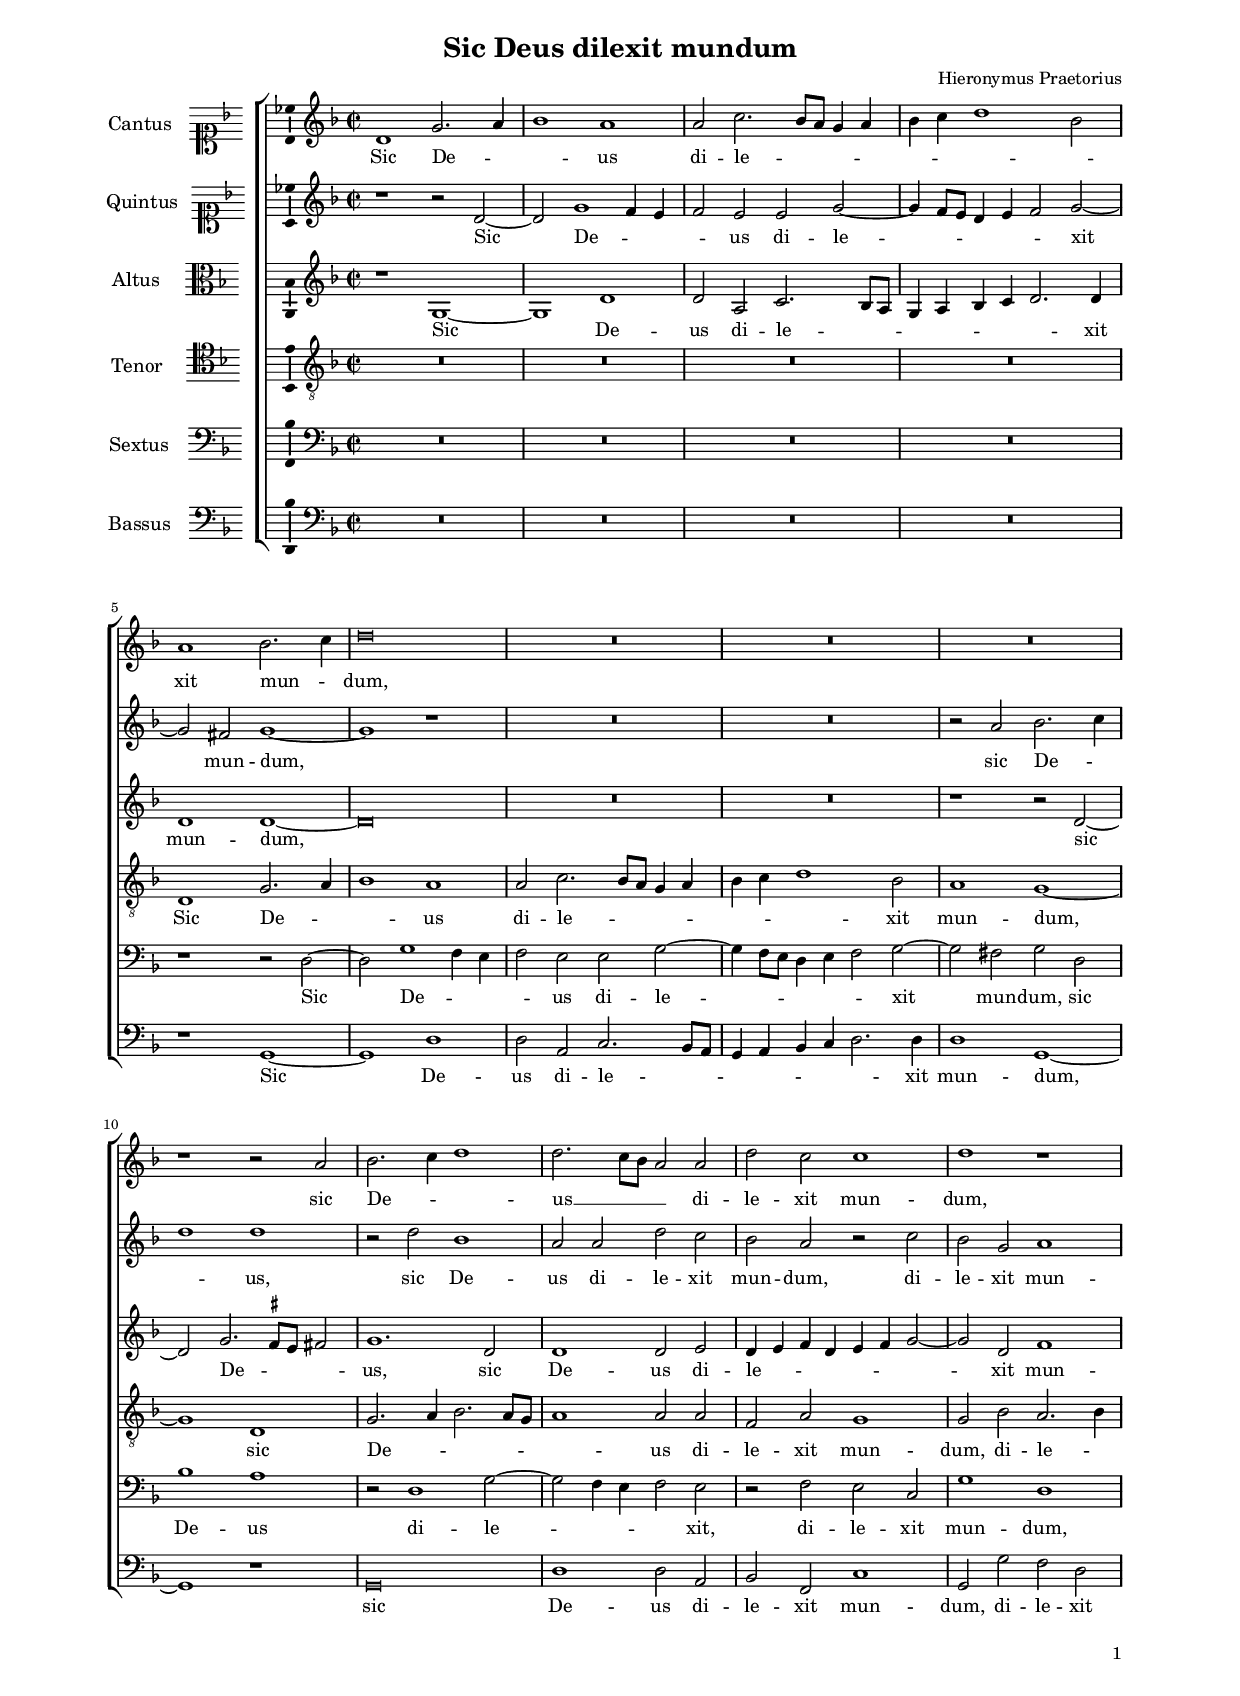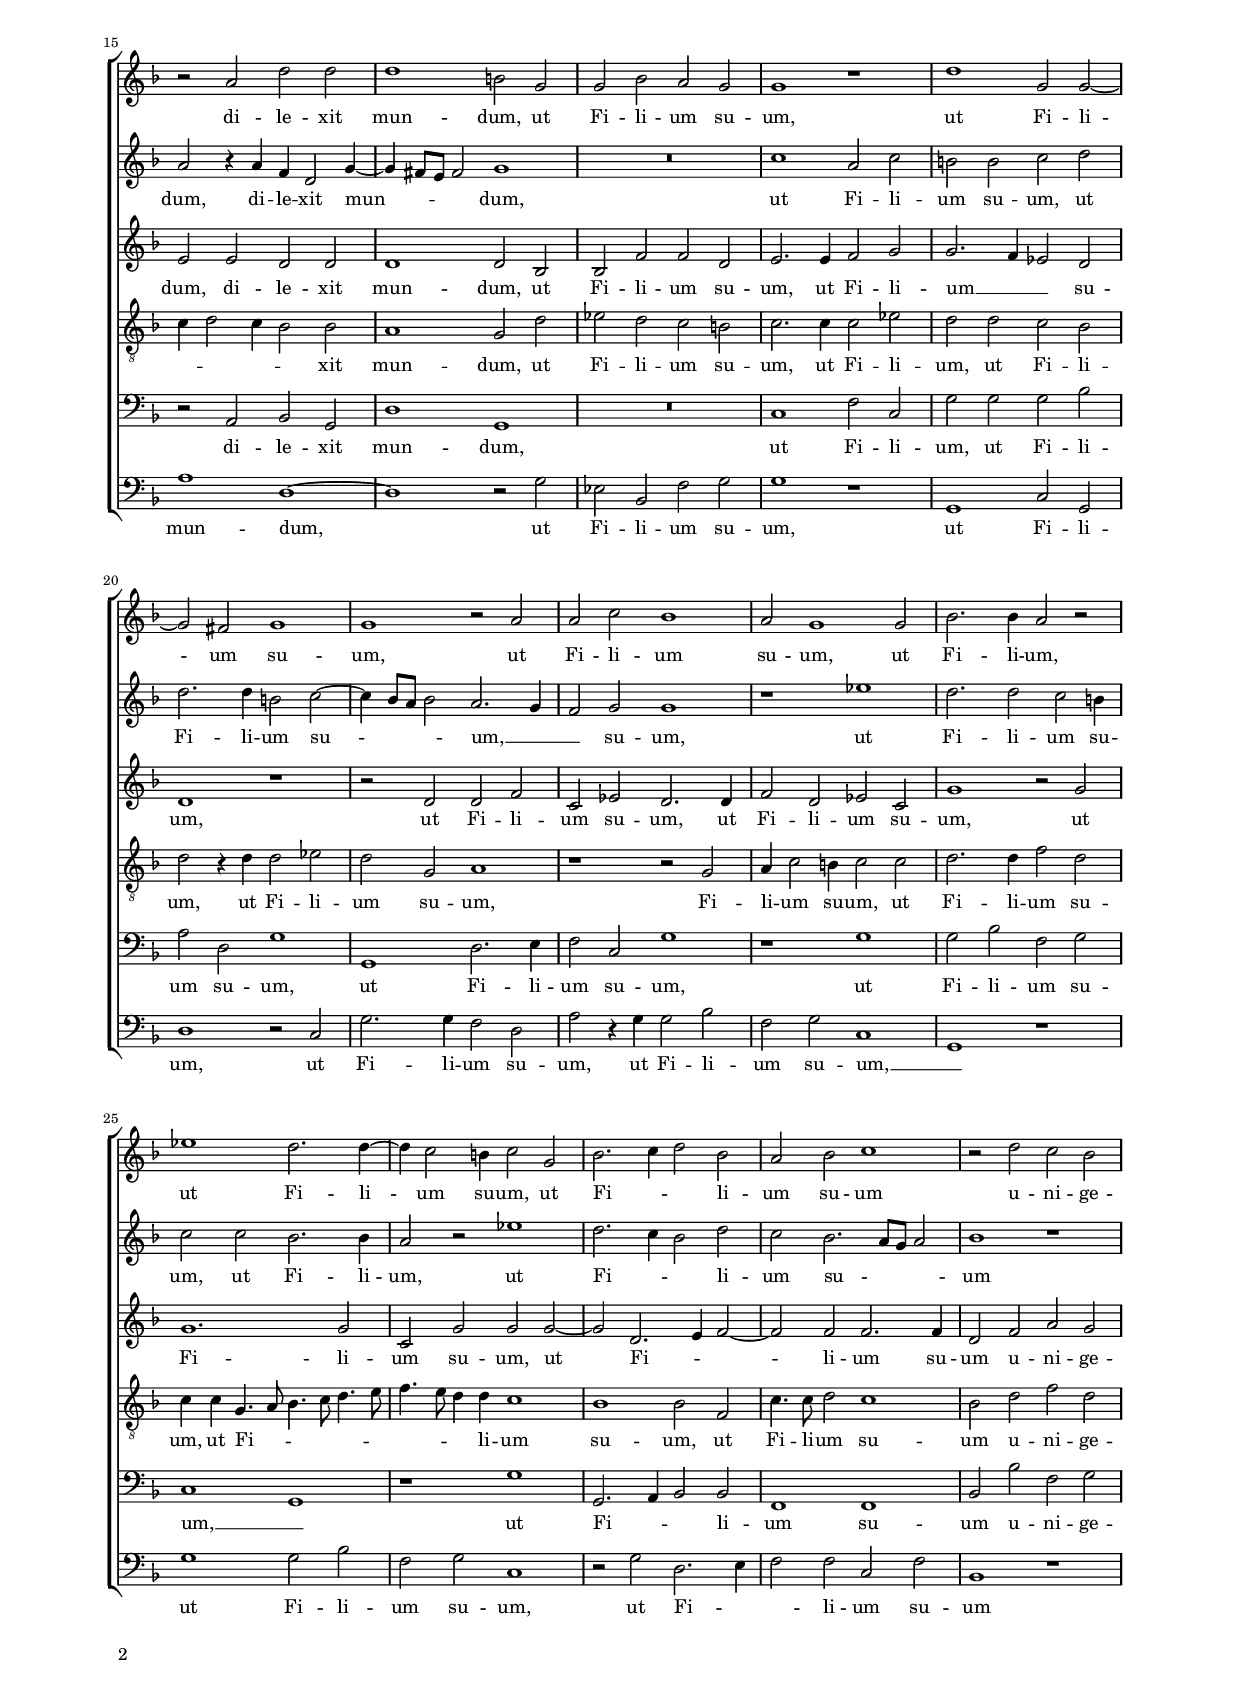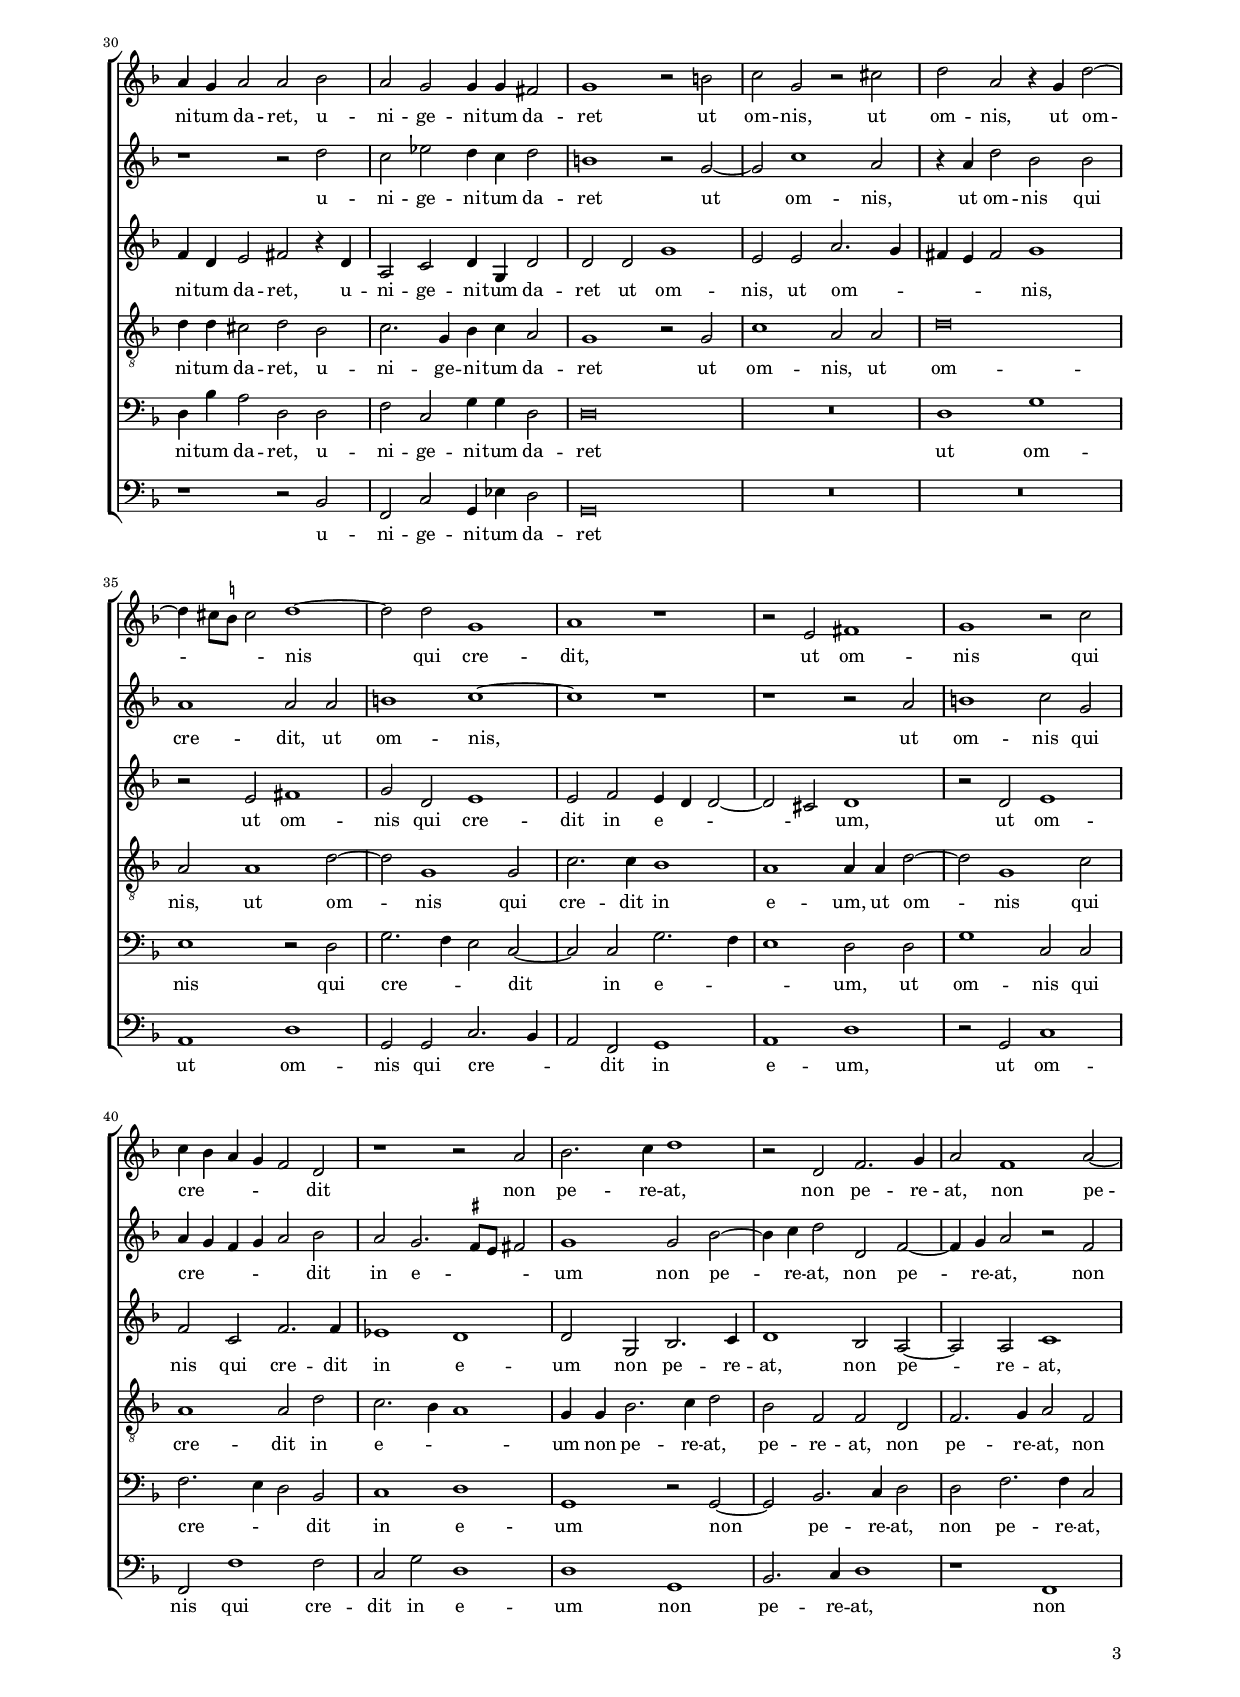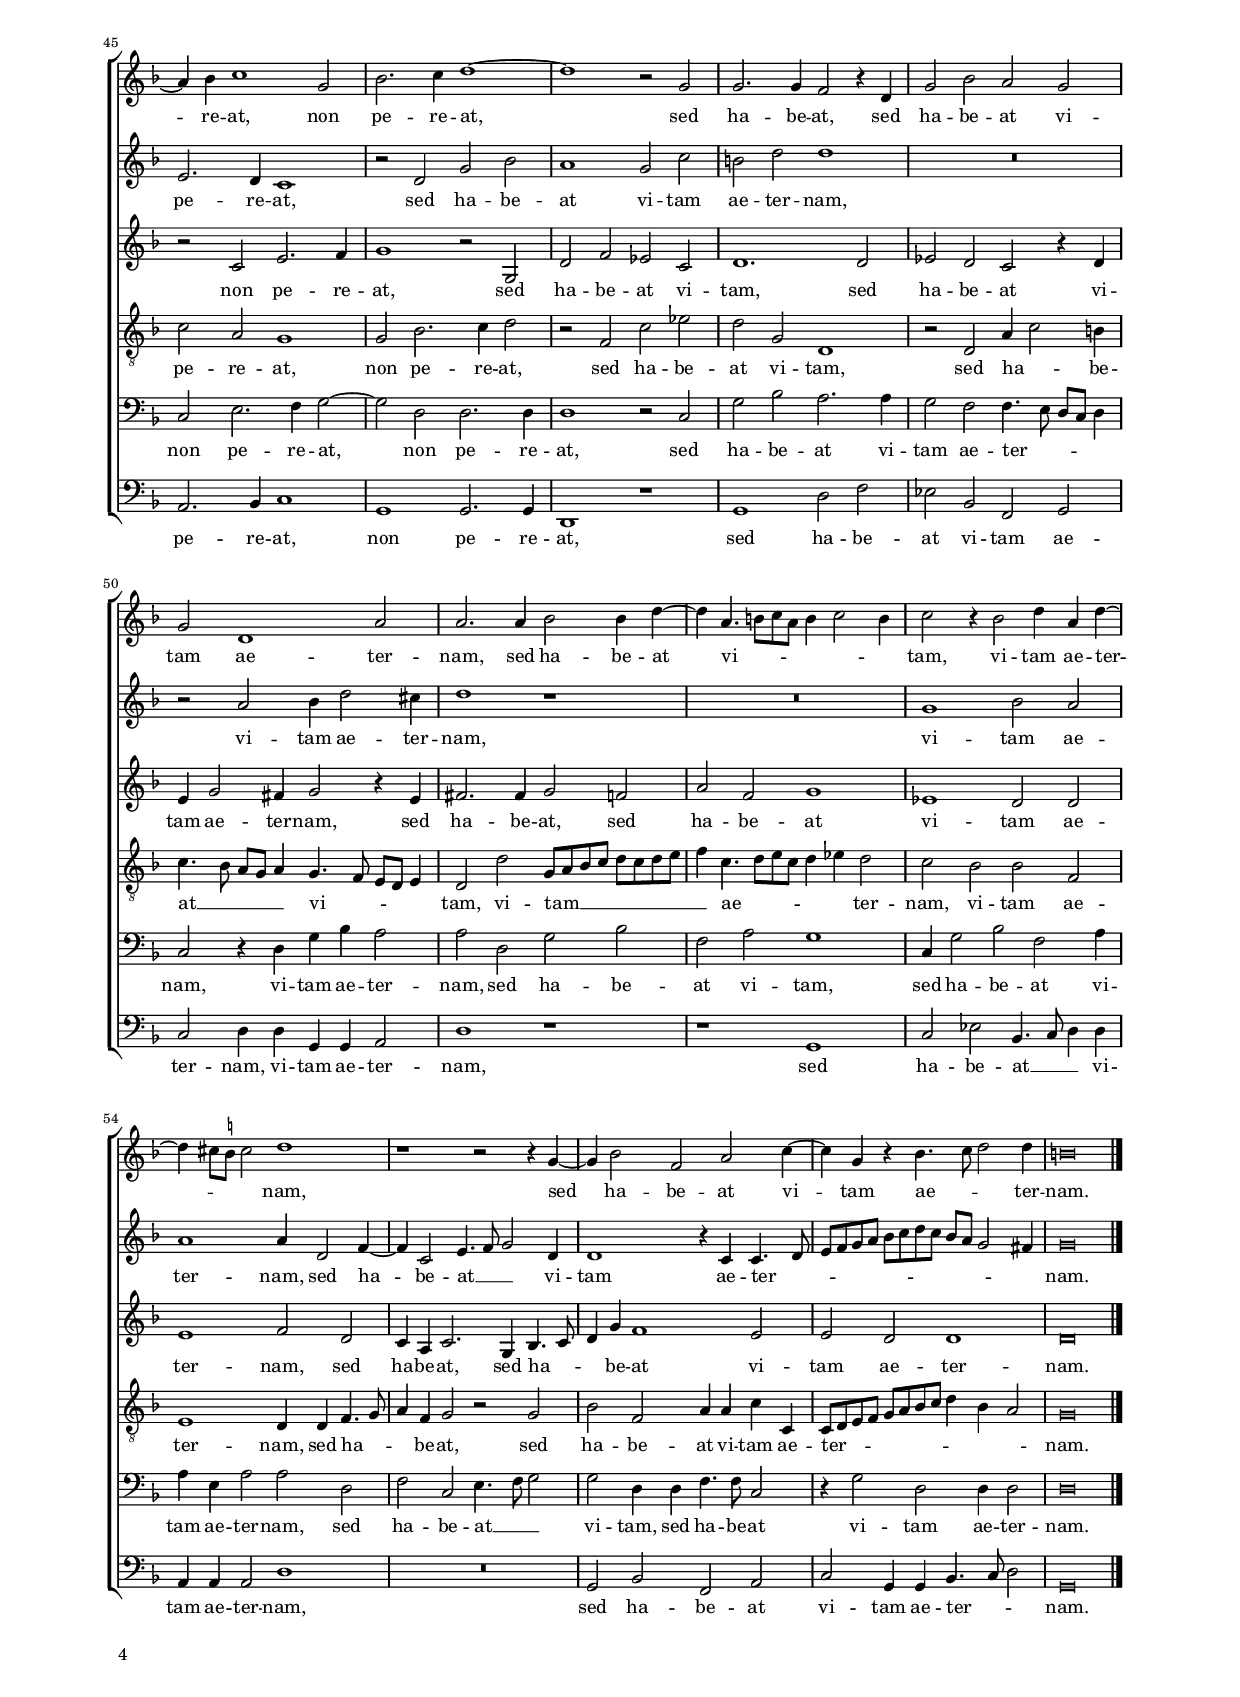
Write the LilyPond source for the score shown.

\header
{
  title="Sic Deus dilexit mundum"
  composer="Hieronymus Praetorius"
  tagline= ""
}

\version "2.24.2"
\language deutsch
#(set-global-staff-size 15)
% #(set-default-paper-size "letter")
#(ly:set-option 'point-and-click #f)


\paper
	{
	top-margin = 1.3 \cm
	bottom-margin = 0.8\cm
	left-margin = 2 \cm
	right-margin = 2 \cm
	ragged-bottom = ##f
	ragged-last-bottom = ##f
	print-page-number = ##f
	system-system-spacing = #'((basic-distance . 17) (minimum-distance . 13) (padding . 5) (strechability . 250))
	oddFooterMarkup=\markup   \fill-line { "" \fromproperty #'page:page-number-string }
	evenFooterMarkup=\markup  \fill-line { \fromproperty #'page:page-number-string "" }
	last-bottom-spacing = #'((basic-distance . 12) (minimum-distance . 7) (padding . 4))
	systems-per-page = 3
%	page-count = 4
%	min-systems-per-page = 3
	}


global = {
	\key f \major
	\time 2/2 \set Score.measureLength = #(ly:make-moment 2/1)
	\skip 1*2*58 \bar "|."
	}

ficta = { \once \set suggestAccidentals = ##t }
	
forget = #(define-music-function (music) (ly:music?) #{
	\accidentalStyle forget
	$music
	\accidentalStyle default
	#})


incipitcantus = \markup { \score {
	{
	\set Staff.instrumentName = \markup { \fontsize #1 "Cantus" }
	\key f \major
	\clef soprano
	s4 \bar ""
	}
	\layout  {
	raggedright = ##t
	indent = 1.6 \cm
	line-width = 2.5 \cm
	\context { \Staff \remove Time_signature_engraver }
	\override Staff.Clef.Y-extent = #'(0 . 0)
	}} \hspace #1 }


incipitsextus = \markup { \score {
	{
	\set Staff.instrumentName = \markup { \fontsize #1 "Quintus" }
	\key f \major
	\clef soprano
	s4 \bar ""
	}
	\layout  {
	raggedright = ##t
	indent = 1.6 \cm
	line-width = 2.5 \cm
	\context { \Staff \remove Time_signature_engraver }
	\override Staff.Clef.Y-extent = #'(0 . 0)
	}} \hspace #1 }
	  
	  
incipitaltus = \markup { \score {
	{
	\set Staff.instrumentName = \markup { \fontsize #1 "Altus" }
	\key f \major
	\clef alto
	s4 \bar ""
	}
	\layout  {
	raggedright = ##t
	indent = 1.6 \cm
	line-width = 2.5 \cm
	\context { \Staff \remove Time_signature_engraver }
	\override Staff.Clef.Y-extent = #'(0 . 0)
	}} \hspace #1 }


incipittenor = \markup { \score {
	{
	\set Staff.instrumentName = \markup { \fontsize #1 "Tenor" }
	\key f \major
	\clef tenor
	s4 \bar ""
	}
	\layout  {
	raggedright = ##t
	indent = 1.6 \cm
	line-width = 2.5 \cm
	\context { \Staff \remove Time_signature_engraver }
	\override Staff.Clef.Y-extent = #'(0 . 0)
	}} \hspace #1 }
	  
	  
incipitquintus = \markup { \score {
	{
	\set Staff.instrumentName = \markup { \fontsize #1 "Sextus" }
	\key f \major
	\clef bass
	s4 \bar ""
	}
	\layout  {
	raggedright = ##t
	indent = 1.6 \cm
	line-width = 2.5 \cm
	\context { \Staff \remove Time_signature_engraver }
	\override Staff.Clef.Y-extent = #'(0 . 0)
	}} \hspace #1 }
	  
	  
incipitbassus = \markup { \score {
	{
	\set Staff.instrumentName = \markup { \fontsize #1 "Bassus" }
	\key f \major
	\clef bass
	s4 \bar ""
	}
	\layout  {
	raggedright = ##t
	indent = 1.6 \cm
	line-width = 2.5 \cm
	\context { \Staff \remove Time_signature_engraver }
	\override Staff.Clef.Y-extent = #'(0 . 0)
	}} \hspace #1 }


cantus =  \relative c''
	{
	d,1 g2. a4
	b1 a
	a2 c2. b8 a g4 a
	b4 c d1 b2
%5
	a1 b2. c4 |
	d\breve
	R\breve
	R\breve
	R\breve
%10
	r1 r2 a |
	b2. c4 d1
	d2. c8 b a2 a
	d2 c c1
	d1 r
%15
	r2 a d d |
	d1 h2 g
	g2 b a g
	g1 r
	d'1 g,2 g~
%20
	g2 fis g1 |
	g1 r2 a
	a2 c b1
	a2 g1 g2
	b2. b4 a2 r
%25
	es'1 d2. d4~ |
	d4 c2 h4 c2 g
	b2. c4 d2 b
	a2 b c1
	r2 d c b
%30
	a4 g a2 a b |
	a2 g g4 g fis2
	g1 r2 h
	c2 g r cis
	d2 a r4 g d'2~
%35
	d4 cis8 \ficta h cis2 d1~ |
	d2 d g,1
	a1 r
	r2 e fis1
	g1 r2 c
%40
	c4 b a g f2 d |
	r1 r2 a'
	b2. c4 d1
	r2 d, f2. g4
	a2 f1 a2~
%45
	a4 b c1 g2 |
	b2. c4 d1~
	d1 r2 g,
	g2. g4 f2 r4 d
	g2 b a g
%50
	g2 d1 a'2 |
	a2. a4 b2 b4 d~
	d4 a4. h8 c a h4 c2 h4
	c2 r4 b2 d4 a d~
	d4 cis8 \ficta h cis2 d1
%55
	r1 r2 r4 g,~ |
	g4 b2 f a c4~
	c4 g r b4. c8 d2 d4
	h\breve |
	}


sextus = \relative c''
	{
	r1 r2 d,~
	d2 g1 f4 e
	f2 e e g~
	g4 f8 e d4 e f2 g~
%5
	g2 fis g1~ |
	g1 r
	R\breve
	R\breve
	r2 a b2. c4
%10
	d1 d |
	r2 d b1
	a2 a d c
	b2 a r c
	b2 g a1
%15
	a2 r4 a f d2 g4~ |
	g4 fis8 e fis2 g1
	R\breve
	c1 a2 c
	h2 h c d
%20
	d2. d4 h2 c~ |
	c4 b8 a b2 a2. g4
	f2 g g1
	r1 es'
	d2. d2 c h4
%25
	c2 c b2. b4 |
	a2 r es'1
	d2. c4 b2 d
	c2 b2. a8 g a2
	b1 r
%30
	r1 r2 d |
	c2 es d4 c d2
	h1 r2 g~
	g2 c1 a2
	r4 a d2 b b
%35
	a1 a2 a |
	h1 c~
	c1 r
	r1 r2 a
	h1 c2 g
%40
	a4 g f g a2 b |
	a2 g2. \ficta fis8 e fis!2
	g1 g2 b~
	b4 c d2 d, f~
	f4 g a2 r f
%45
	e2. d4 c1 |
	r2 d g b
	a1 g2 c
	h2 d d1
	R\breve
%50
	r2 a b4 d2 cis4 |
	d1 r
	R\breve
	g,1 b2 a
	a1 a4 d,2 f4~
%55
	f4 c2 e4. f8 g2 d4 |
	d1 r4 c c4. d8
	e8 f g a b[ c d c] b8 a g2 fis4
	g\breve |
	}


altus =  \relative c'
	{
	r1 g~
	g1 d'
	d2 a c2. b8 a
	g4 a b c d2. d4
%5
	d1 d~ |
	d\breve
	R\breve
	R\breve
	r1 r2 d~
%10
	d2 g2. \ficta fis8 e fis!2 |
	g1. d2
	d1 d2 e
	d4 e f d e f g2~
	g2 d f1
%15
	e2 e d d |
	d1 d2 b
	b2 f' f d
	e2. e4 f2 g
	g2. f4 es2 d
%20
	d1 r |
	r2 d d f
	c2 es d2. d4
	f2 d es c
	g'1 r2 g
%25
	g1. g2 |
	c,2 g' g g~
	g2 d2. e4 f2~
	f2 f f2. f4
	d2 f a g
%30
	f4 d e2 fis r4 d |
	a2 c d4 g, d'2
	d2 d g1
	e2 e a2. g4
	fis4 e fis2 g1
%35
	r2 e fis1 |
	g2 d e1
	e2 f e4 d d2~
	d2 cis d1
	r2 d e1
%40
	f2 c f2. f4 |
	es1 d
	d2 g, b2. c4
	d1 b2 a~
	a2 a c1
%45
	r2 c e2. f4 |
	g1 r2 g,
	d'2 f es c
	d1. d2
	es2 d c r4 d
%50
	e4 g2 fis4 g2 r4 e |
	fis2. fis4 g2 f
	a2 f g1
	es1 d2 d
	e1 f2 d
%55
	c4 a c2. g4 b4. c8 |
	d4 g f1 e2
	e2 d d1
	d\breve |
	}


tenor =  \relative c'
	{
	R\breve
	R\breve
	R\breve
	R\breve
%5
	d,1 g2. a4 |
	b1 a
	a2 c2. b8 a g4 a
	b4 c d1 b2
	a1 g~
%10
	g1 d |
	g2. a4 b2. a8 g
	a1 a2 a
	f2 a g1
	g2 b a2. b4 |
%15
	c4 d2 c4 b2 b |
	a1 g2 d'
	es2 d c h
	c2. c4 c2 es
	d2 d c b
%20
	d2 r4 d d2 es |
	d2 g, a1
	r1 r2 g
	a4 c2 h4 c2 c
	d2. d4 f2 d
%25
	c4 c g4. a8 b4. c8 d4. e8 |
	f4. e8 d4 d c1
	b1 b2 f
	c'4. c8 d2 c1
	b2 d f d
%30
	d4 d cis2 d b |
	c2. g4 b c a2
	g1 r2 g
	c1 a2 a
	d\breve
%35
	a2 a1 d2~ |
	d2 g,1 g2
	c2. c4 b1
	a1 a4 a d2~
	d2 g,1 c2
%40
	a1 a2 d |
	c2. b4 a1
	g4 g b2. c4 d2
	b2 f f d
	f2. g4 a2 f
%45
	c'2 a g1 |
	g2 b2. c4 d2
	r2 f, c' es
	d2 g, d1
	r2 d a'4 c2 h4
%50
	c4. b8 a8[ g] a4 g4. f8 e[ d] e4 |
	d2 d' g,8 a b c d[ c d e]
	f4 c4. d8 e c d4 es d2
	c2 b b f
	e1 d4 d f4. g8
%55
	a4 f g2 r g |
	b2 f a4 a c c,
	c8 d e f g[ a b c] d4 b a2
	g\breve |
	}


quintus  =  \relative c
	{
	R\breve
	R\breve
	R\breve
	R\breve
%5
	r1 r2 d~ |
	d2 g1 f4 e
	f2 e e g~
	g4 f8 e d4 e f2 g~
	g2 fis2 g d
%10
	b'1 a |
	r2 d,1 g2~
	g2 f4 e f2 e
	r2 f e c
	g'1 d
%15
	r2 a b g |
	d'1 g,
	R\breve
	c1 f2 c
	g'2 g g b
%20
	a2 d, g1 |
	g,1 d'2. e4
	f2 c g'1
	r1 g
	g2 b f g
%25
	c,1 g |
	r1 g'
	g,2. a4 b2 b
	f1 f
	b2 b' f g
%30
	d4 b' a2 d, d |
	f2 c g'4 g d2
	d\breve
	R\breve
	d1 g
%35
	e1 r2 d |
	g2. f4 e2 c~
	c2 c g'2. f4
	e1 d2 d
	g1 c,2 c
%40
	f2. e4 d2 b |
	c1 d
	g,1 r2 g~
	g2 b2. c4 d2
	d2 f2. f4 c2
%45
	c2 e2. f4 g2~ |
	g2 d d2. d4
	d1 r2 c
	g'2 b a2. a4
	g2 f f4. e8 d8[ c] d4
%50
	c2 r4 d g b a2 |
	a2 d, g b
	f2 a g1
	c,4 g'2 b2 f a4
	a4 e a2 a d,
%55
	f2 c e4. f8 g2 |
	g2 d4 d f4. f8 c2
	r4 g'2 d d4 d2
	d\breve |
	}


bassus  =  \relative c
	{
	R\breve
	R\breve
	R\breve
	R\breve
%5
	r1 g~ |
	g1 d'
	d2 a c2. b8 a
	g4 a b c d2. d4
	d1 g,~
%10
	g1 r |
	g\breve
	d'1 d2 a
	b2 f c'1
	g2 g' f d
%15
	a'1 d,~ |
	d1 r2 g
	es2 b f' g
	g1 r
	g,1 c2 g
%20
	d'1 r2 c |
	g'2. g4 f2 d
	a'2 r4 g g2 b
	f2 g c,1
	g1 r
%25
	g'1 g2 b |
	f2 g c,1
	r2 g' d2. e4
	f2 f c f
	b,1 r
%30
	r1 r2 b |
	f2 c' g4 es' d2
	g,\breve
	R\breve
	R\breve
%35
	a1 d |
	g,2 g c2. b4
	a2 f g1
	a1 d
	r2 g, c1
%40
	f,2 f'1 f2 |
	c2 g' d1
	d1 g,
	b2. c4 d1
	r1 f,
%45
	a2. b4 c1 |
	g1 g2. g4
	d1 r
	g1 d'2 f
	es2 b f g
%50
	c2 d4 d g, g a2 |
	d1 r
	r1 g,
	c2 es b4. c8 d4 d
	a4 a a2 d1
%55
	R\breve |
	g,2 b f a
	c2 g4 g b4. c8 d2
	g,\breve |	
	}


lyricscantus = \lyricmode {
	Sic De -- _ _ us di -- le -- _ _ _ _ _ _ _ _ xit mun -- _ dum,
	sic De -- _ _ us __ _ _ _ di -- le -- xit mun -- dum,
	di -- le -- xit mun -- dum,
	ut Fi -- li -- um su -- um,
	ut Fi -- li -- um su -- um,
	ut Fi -- li -- um su -- um,
	ut Fi -- li -- um,
	ut Fi -- li -- um su -- um,
	ut Fi -- _ _ li -- um su -- um
	u -- ni -- ge -- ni -- tum da -- ret,
	u -- ni -- ge -- ni -- tum da -- ret
	ut om -- nis,
	ut om -- nis,
	ut om -- _ _ _ nis qui cre -- dit,
	ut om -- nis qui cre -- _ _ _ _ dit
	non pe -- re -- at,
	non pe -- re -- at,
	non pe -- re -- at,
	non pe -- re -- at,
	sed ha -- be -- at,
	sed ha -- be -- at vi -- tam ae -- ter -- nam,
	sed ha -- be -- at vi -- _ _ _ _ _ _ tam,
	vi -- tam ae -- ter -- _ _ _ nam,
	sed ha -- be -- at vi -- tam ae -- _ _ ter -- nam.
	}


lyricssextus = \lyricmode {
	Sic De -- _ _ _ us di -- le -- _ _ _ _ _ xit mun -- dum,
	sic De -- _ _ us,
	sic De -- us di -- le -- xit mun -- dum,
	di -- le -- xit mun -- dum,
	di -- le -- xit mun -- _ _ _ dum,
	ut Fi -- li -- um su -- um,
	ut Fi -- li -- um su -- _ _ _ um, __ _ _ 
	su -- um,
	ut Fi -- li -- um su -- um,
	ut Fi -- li -- um,
	ut Fi -- _ _ li -- um su -- _ _ _ um
	u -- ni -- ge -- ni -- tum da -- ret
	ut om -- nis,
	ut om -- nis qui cre -- dit,
	ut om -- nis,
	ut om -- nis qui cre -- _ _ _ _ dit in e -- _ _ _ um
	non pe -- re -- at,
	non pe -- re -- at,
	non pe -- re -- at,
	sed ha -- be -- at vi -- tam ae -- ter -- nam,
	vi -- tam ae -- ter -- nam,
	vi -- tam ae -- ter -- nam,
	sed ha -- be -- at __ _ _ vi -- tam ae -- ter -- _ _ _ _ _ _ _ _ _ _ _ _ _ nam.
	}


lyricsaltus = \lyricmode {
	Sic De -- us di -- le -- _ _ _ _ _ _ _ xit mun -- dum,
	sic De -- _ _ _ us,
	sic De -- us di -- le -- _ _ _ _ _ _ xit mun -- dum,
	di -- le -- xit mun -- dum,
	ut Fi -- li -- um su -- um,
	ut Fi -- li -- um __ _ _ su -- um,
	ut Fi -- li -- um su -- um,
	ut Fi -- li -- um su -- um,
	ut Fi -- li -- um su -- um,
	ut Fi -- _ _ li -- um su -- um
	u -- ni -- ge -- ni -- tum da -- ret,
	u -- ni -- ge -- ni -- tum da -- ret
	ut om -- nis,
	ut om -- _ _ _ _ nis,
	ut om -- nis qui cre -- dit in e -- _ _ _ um,
	ut om -- nis qui cre -- dit in e -- um
	non pe -- re -- at,
	non pe -- re -- at,
	non pe -- re -- at,
	sed ha -- be -- at vi -- tam,
	sed ha -- be -- at vi -- tam ae -- ter -- nam,
	sed ha -- be -- at,
	sed ha -- be -- at vi -- tam ae -- ter -- nam,
	sed ha -- be -- at,
	sed ha -- _ _ be -- at vi -- tam ae -- ter -- nam.
	}
	

lyricstenor = \lyricmode {
	Sic De -- _ _ us di -- le -- _ _ _ _ _ _ _ xit mun -- dum,
	sic De -- _ _ _ _ _ us di -- le -- xit mun -- dum,
	di -- le -- _ _ _ _ _ xit mun -- dum,
	ut Fi -- li -- um su -- um,
	ut Fi -- li -- um,
	ut Fi -- li -- um,
	ut Fi -- li -- um su -- um,
	Fi -- li -- um su -- um,
	ut Fi -- li -- um su -- um,
	ut Fi -- _ _ _ _ _ _ _ _ li -- um su -- um,
	ut Fi -- li -- um su -- um
	u -- ni -- ge -- ni -- tum da -- ret,
	u -- ni -- ge -- ni -- tum da -- ret
	ut om -- nis,
	ut om -- nis,
	ut om -- nis qui cre -- dit in e -- um,
	ut om -- nis qui cre -- dit in e -- _ _ um
	non pe -- re -- at,
	pe -- re -- at,
	non pe -- re -- at,
	non pe -- re -- at,
	non pe -- re -- at,
	sed ha -- be -- at vi -- tam,
	sed ha -- _ be -- at __ _ _ _ _ vi -- _ _ _ _ tam,
	vi -- tam __ _ _ _ _ _ _ _ _ ae -- _ _ _ _ _ ter -- nam,
	vi -- tam ae -- ter -- nam,
	sed ha -- _ _ be -- at,
	sed ha -- be -- at vi -- tam ae -- ter -- _ _ _ _ _ _ _ _ _ _ nam.
	}


lyricsquintus = \lyricmode {
	Sic De -- _ _ _ us di -- le -- _ _ _ _ _ xit mun -- dum,
	sic De -- us di -- le -- _ _ _ xit,
	di -- le -- xit mun -- dum,
	di -- le -- xit mun -- dum,
	ut Fi -- li -- um,
	ut Fi -- li -- um su -- um,
	ut Fi -- li -- um su -- um,
	ut Fi -- li -- um su -- um, __ _
	ut Fi -- _ _ li -- um su -- um
	u -- ni -- ge -- ni -- tum da -- ret,
	u -- ni -- ge -- ni -- tum da -- ret
	ut om -- nis qui cre -- _ _ dit in e -- _ _ um,
	ut om -- nis qui cre -- _ _ dit in e -- um
	non pe -- re -- at,
	non pe -- re -- at,
	non pe -- re -- at,
	non pe -- re -- at,
	sed ha -- be -- at vi -- tam ae -- ter -- _ _ _ _ nam,
	vi -- tam ae -- ter -- nam,
	sed ha -- be -- at vi -- tam,
	sed ha -- be -- at vi -- tam ae -- ter -- nam,
	sed ha -- be -- at __ _ _ vi -- tam,
	sed ha -- be -- at vi -- tam ae -- ter -- nam.
	}


lyricsbassus = \lyricmode {
	Sic De -- us di -- le -- _ _ _ _ _ _ _ xit mun -- dum,
	sic De -- us di -- le -- xit mun -- dum,
	di -- le -- xit mun -- dum,
	ut Fi -- li -- um su -- um,
	ut Fi -- li -- um,
	ut Fi -- li -- um su -- um,
	ut Fi -- li -- um su -- um, __ _
	ut Fi -- li -- um su -- um,
	ut Fi -- _ _ li -- um su -- um
	u -- ni -- ge -- ni -- tum da -- ret
	ut om -- nis qui cre -- _ _ dit in e -- um,
	ut om -- nis qui cre -- dit in e -- um
	non pe -- re -- at,
	non pe -- re -- at,
	non pe -- re -- at,
	sed ha -- be -- at vi -- tam ae -- ter -- nam,
	vi -- tam ae -- ter -- nam,
	sed ha -- be -- at __ _ _ vi -- tam ae -- ter -- nam,
	sed ha -- be -- at vi -- tam ae -- ter -- _ _ nam.
	}


\score
{  
	\transpose c c {
	\new ChoirStaff \with { \override StaffGrouper.staff-staff-spacing.basic-distance = #12 }
	<<

	\new Staff << \global
	\new Voice="v1" {
		\set Staff.instrumentName=\incipitcantus
		\set Staff.midiInstrument = "reed organ"
		\clef violin
		\cantus }
	\new Lyrics \lyricsto "v1" {\lyricscantus }
	>>


	\new Staff << \global
	\new Voice="v6" {
		\set Staff.instrumentName=\incipitsextus
		\set Staff.midiInstrument = "reed organ"
		\clef violin 
		\sextus}
	\new Lyrics \lyricsto "v6" {\lyricssextus }
	>>


	\new Staff << \global
	\new Voice="v2" {
		\set Staff.instrumentName=\incipitaltus
		\set Staff.midiInstrument = "reed organ"
		\clef violin 
		\altus}
	\new Lyrics \lyricsto "v2" {\lyricsaltus }
	>>


	\new Staff << \global
	\new Voice="v3" {
		\set Staff.instrumentName=\incipittenor
		\set Staff.midiInstrument = "reed organ"
		\clef "G_8"
		\tenor }
	\new Lyrics \lyricsto "v3" {\lyricstenor }
	>>


	\new Staff << \global
	\new Voice="v5" {
		\set Staff.instrumentName=\incipitquintus
		\set Staff.midiInstrument = "reed organ"
		\clef bass
		\quintus}
	\new Lyrics \lyricsto "v5" {\lyricsquintus }
	>>


	\new Staff << \global
	\new Voice="v4" {
		\set Staff.instrumentName=\incipitbassus
		\set Staff.midiInstrument = "reed organ"
		\clef bass 
		\bassus }
	\new Lyrics \lyricsto "v4" {\lyricsbassus}
	>>

	>>
	} % transpose

	\layout
	{
	indent = 2.5 \cm
%	\context { \Lyrics \override VerticalAxisGroup.nonstaff-relatedstaff-spacing.padding = #2 }
%	\context { \Lyrics \override LyricText.font-size = #1 }
	\context { \Staff \consists Ambitus_engraver }
	\context { \Score \override BarNumber.padding = #2 }
	\context { \Voice \override NoteHead.style = #'baroque }
	}

\midi
	{
	\tempo 2 = 90
	}

}


% EOF
